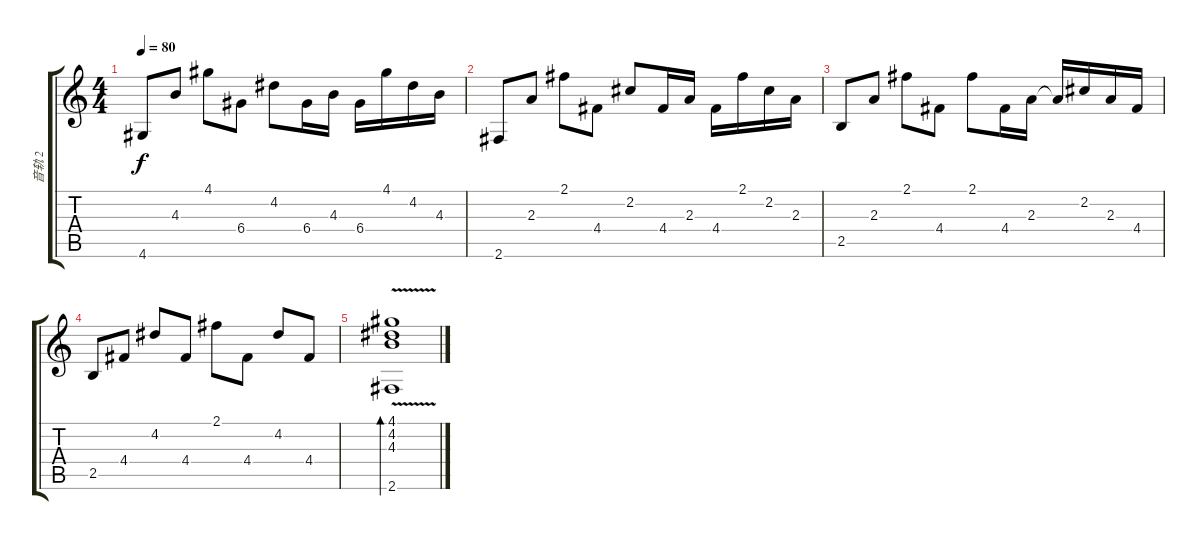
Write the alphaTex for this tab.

\track ("音轨 2" "音轨 2") {instrument acousticguitarsteel}
\staff {score tabs}
\tuning (E4 B3 G3 D3 A2 E2) {hide}
\ts (4 4)
\tempo 80
\clef g2
\ks c
4.6.8{dy f} 4.3.8 4.1.8 6.4.8 4.2.8 6.4.16 4.3.16 6.4.16 4.1.16 4.2.16 4.3.16 |
2.6.8 2.3.8 2.1.8 4.4.8 2.2.8 4.4.16 2.3.16 4.4.16 2.1.16 2.2.16 2.3.16 |
2.5.8 2.3.8 2.1.8 4.4.8 2.1.8 4.4.16 2.3.16 2.3{t}.16 2.2.16 2.3.16 4.4.16 |
2.5.8 4.4.8 4.2.8 4.4.8 2.1.8 4.4.8 4.2.8 4.4.8 |
(4.1{v} 4.2 4.3 2.6).1{bd 240}
